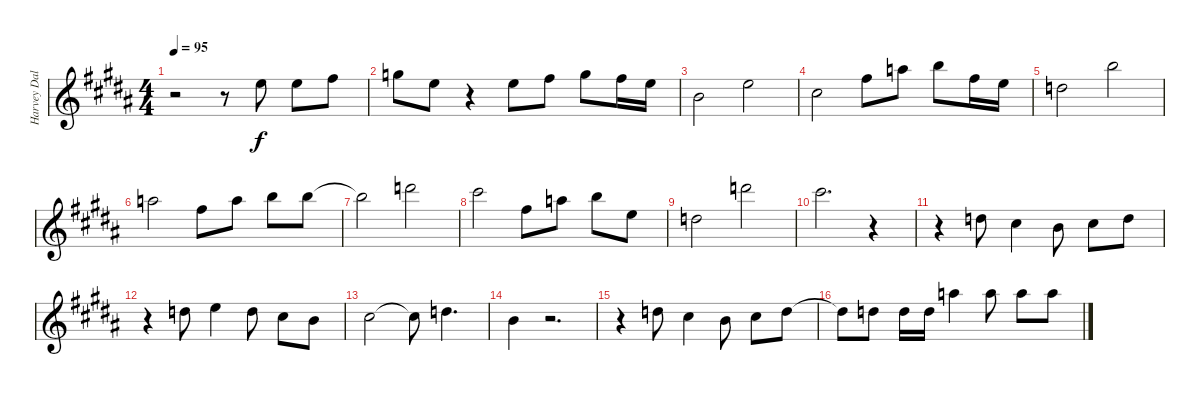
\track ("Harvey Dalton Arnold Vocals" "Harvey Dal") {instrument contrabass}
\staff {score}
\tuning (E4 B3 G3 D3 A2 E2) {hide}
\ts (4 4)
\tempo 95
\clef g2
\ks g#minor
r.2{dy f} r.8 9.3.8 9.3.8 7.2.8 |
8.2.8 9.3.8 r.4 9.3.8 7.2.8 8.2.8 7.2.16 9.3.16 |
9.4.2 9.3.2 |
6.3.2 7.2.8 10.2.8 7.1.8 7.2.16 9.3.16 |
7.3.2 7.1.2 |
10.2.2 7.2.8 10.2.8 7.1.8 7.1.8 |
7.1{t}.2 10.1.2 |
9.1.2 7.2.8 10.2.8 7.1.8 9.3.8 |
7.3.2 15.2.2 |
14.2.2{d} r.4 |
r.4 7.3.8 6.3.4 9.4.8 6.3.8 7.3.8 |
r.4 7.3.8 9.3.4 7.3.8 6.3.8 9.4.8 |
6.3.2 6.3{t}.8 7.3.4{d} |
9.4.4 r.2{d} |
r.4 7.3.8 6.3.4 9.4.8 6.3.8 7.3.8 |
7.3{t}.8 7.3.8 7.3.16 7.3.16 10.2.4 10.2.8 10.2.8 10.2.8
